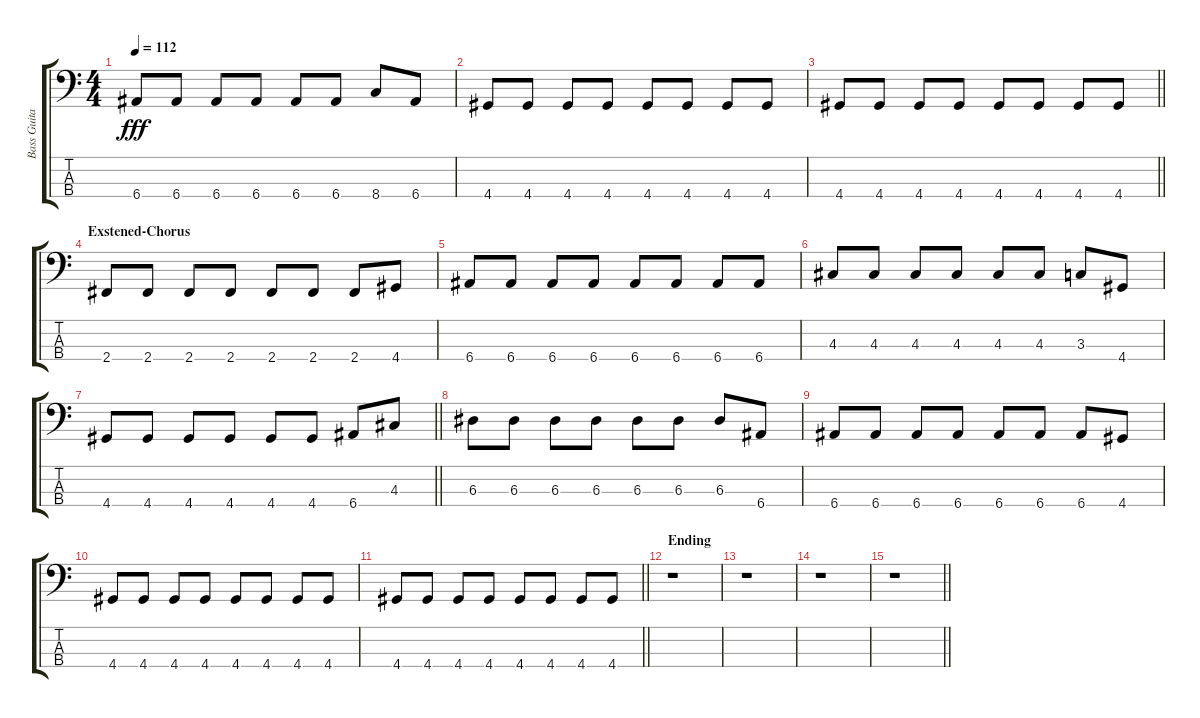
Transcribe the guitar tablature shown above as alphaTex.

\track ("Bass Guitar" "Bass Guita") {instrument electricbassfinger}
\staff {score tabs}
\tuning (G2 D2 A1 E1) {hide}
\ts (4 4)
\tempo 112
\clef f4
\ks c
6.4.8{dy fff} 6.4.8 6.4.8 6.4.8 6.4.8 6.4.8 8.4.8 6.4.8 |
4.4.8 4.4.8 4.4.8 4.4.8 4.4.8 4.4.8 4.4.8 4.4.8 |
\barLineRight lightlight
4.4.8 4.4.8 4.4.8 4.4.8 4.4.8 4.4.8 4.4.8 4.4.8 |
\section ("" "Exstened-Chorus")
2.4.8 2.4.8 2.4.8 2.4.8 2.4.8 2.4.8 2.4.8 4.4.8 |
6.4.8 6.4.8 6.4.8 6.4.8 6.4.8 6.4.8 6.4.8 6.4.8 |
4.3.8 4.3.8 4.3.8 4.3.8 4.3.8 4.3.8 3.3.8 4.4.8 |
\barLineRight lightlight
4.4.8 4.4.8 4.4.8 4.4.8 4.4.8 4.4.8 6.4.8 4.3.8 |
6.3.8 6.3.8 6.3.8 6.3.8 6.3.8 6.3.8 6.3.8 6.4.8 |
6.4.8 6.4.8 6.4.8 6.4.8 6.4.8 6.4.8 6.4.8 4.4.8 |
4.4.8 4.4.8 4.4.8 4.4.8 4.4.8 4.4.8 4.4.8 4.4.8 |
\barLineRight lightlight
4.4.8 4.4.8 4.4.8 4.4.8 4.4.8 4.4.8 4.4.8 4.4.8 |
\section ("" "Ending")
r.1 |
r.1 |
r.1 |
\barLineRight lightlight
r.1
